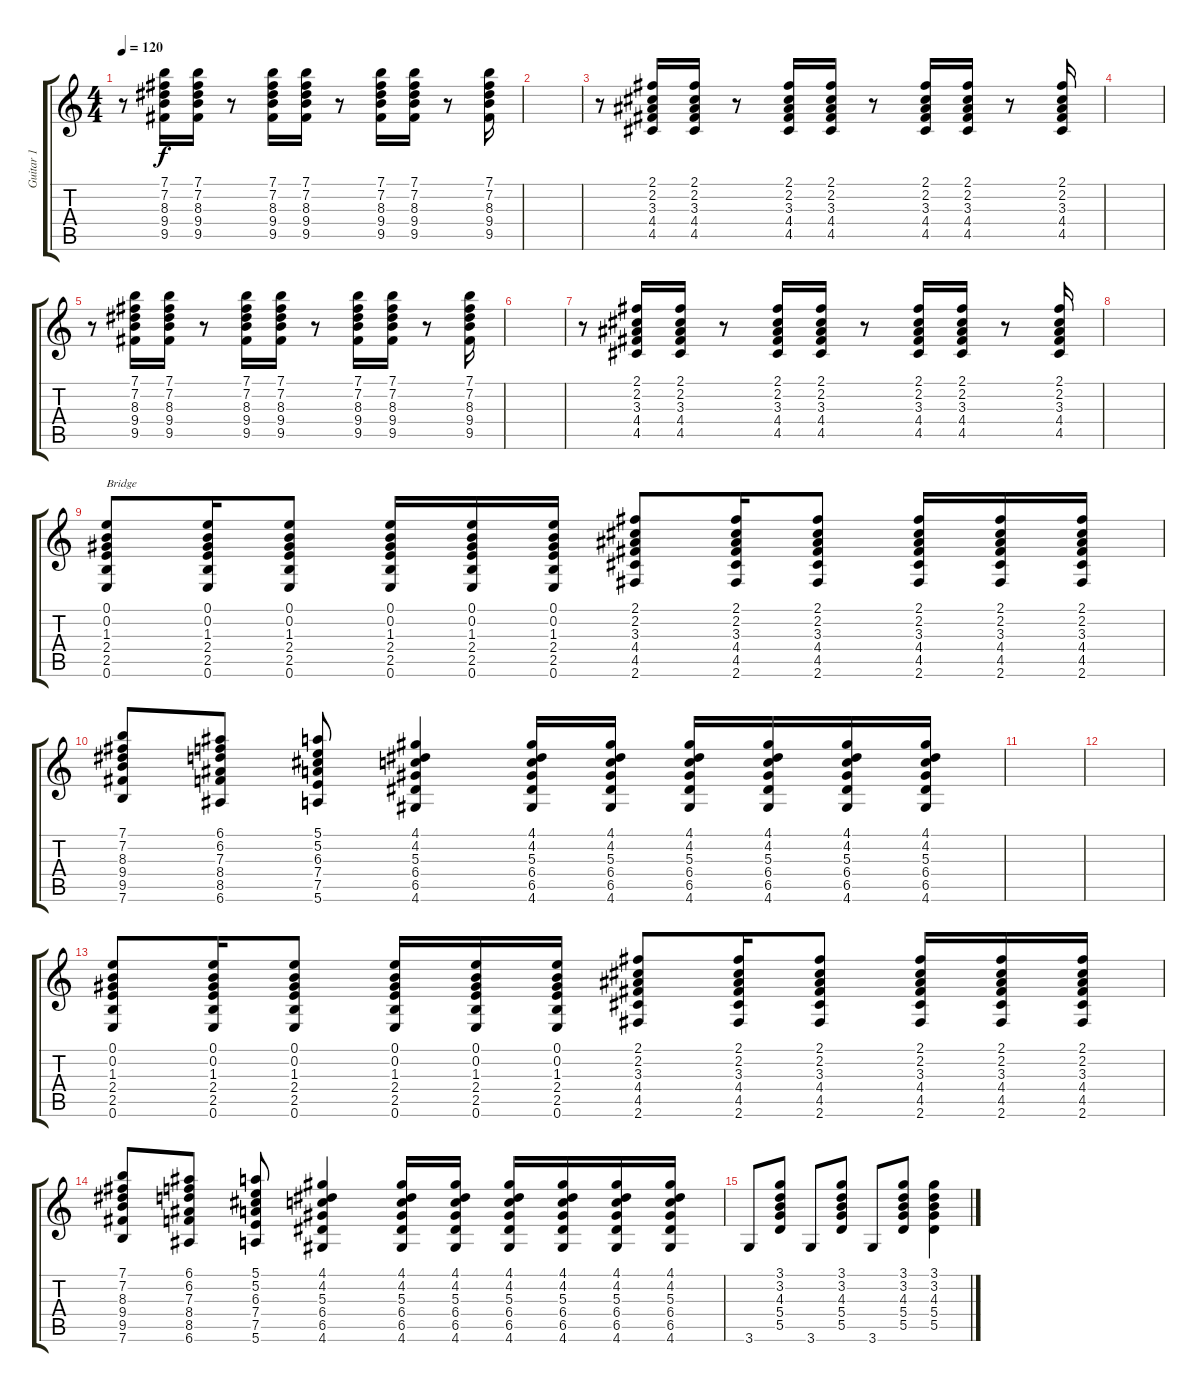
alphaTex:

\track ("Guitar 1" "Guitar 1") {instrument overdrivenguitar}
\staff {score tabs}
\tuning (E4 B3 G3 D3 A2 E2) {hide}
\ts (4 4)
\tempo 120
\clef g2
\ks c
r.8{dy f} (7.1 7.2 8.3 9.4 9.5).16 (7.1 7.2 8.3 9.4 9.5).16 r.8 (7.1 7.2 8.3 9.4 9.5).16 (7.1 7.2 8.3 9.4 9.5).16 r.8 (7.1 7.2 8.3 9.4 9.5).16 (7.1 7.2 8.3 9.4 9.5).16 r.8 (7.1 7.2 8.3 9.4 9.5).16 |
|
r.8 (2.1 2.2 3.3 4.4 4.5).16 (2.1 2.2 3.3 4.4 4.5).16 r.8 (2.1 2.2 3.3 4.4 4.5).16 (2.1 2.2 3.3 4.4 4.5).16 r.8 (2.1 2.2 3.3 4.4 4.5).16 (2.1 2.2 3.3 4.4 4.5).16 r.8 (2.1 2.2 3.3 4.4 4.5).16 |
|
r.8 (7.1 7.2 8.3 9.4 9.5).16 (7.1 7.2 8.3 9.4 9.5).16 r.8 (7.1 7.2 8.3 9.4 9.5).16 (7.1 7.2 8.3 9.4 9.5).16 r.8 (7.1 7.2 8.3 9.4 9.5).16 (7.1 7.2 8.3 9.4 9.5).16 r.8 (7.1 7.2 8.3 9.4 9.5).16 |
|
r.8 (2.1 2.2 3.3 4.4 4.5).16 (2.1 2.2 3.3 4.4 4.5).16 r.8 (2.1 2.2 3.3 4.4 4.5).16 (2.1 2.2 3.3 4.4 4.5).16 r.8 (2.1 2.2 3.3 4.4 4.5).16 (2.1 2.2 3.3 4.4 4.5).16 r.8 (2.1 2.2 3.3 4.4 4.5).16 |
|
(0.1 0.2 1.3 2.4 2.5 0.6).8{txt "Bridge"} (0.1 0.2 1.3 2.4 2.5 0.6).16 (0.1 0.2 1.3 2.4 2.5 0.6).8 (0.1 0.2 1.3 2.4 2.5 0.6).16 (0.1 0.2 1.3 2.4 2.5 0.6).16 (0.1 0.2 1.3 2.4 2.5 0.6).16 (2.1 2.2 3.3 4.4 4.5 2.6).8 (2.1 2.2 3.3 4.4 4.5 2.6).16 (2.1 2.2 3.3 4.4 4.5 2.6).8 (2.1 2.2 3.3 4.4 4.5 2.6).16 (2.1 2.2 3.3 4.4 4.5 2.6).16 (2.1 2.2 3.3 4.4 4.5 2.6).16 |
(7.1 7.2 8.3 9.4 9.5 7.6).8 (6.1 6.2 7.3 8.4 8.5 6.6).8 (5.1 5.2 6.3 7.4 7.5 5.6).8 (4.1 4.2 5.3 6.4 6.5 4.6).4 (4.1 4.2 5.3 6.4 6.5 4.6).16 (4.1 4.2 5.3 6.4 6.5 4.6).16 (4.1 4.2 5.3 6.4 6.5 4.6).16 (4.1 4.2 5.3 6.4 6.5 4.6).16 (4.1 4.2 5.3 6.4 6.5 4.6).16 (4.1 4.2 5.3 6.4 6.5 4.6).16 |
|
|
(0.1 0.2 1.3 2.4 2.5 0.6).8 (0.1 0.2 1.3 2.4 2.5 0.6).16 (0.1 0.2 1.3 2.4 2.5 0.6).8 (0.1 0.2 1.3 2.4 2.5 0.6).16 (0.1 0.2 1.3 2.4 2.5 0.6).16 (0.1 0.2 1.3 2.4 2.5 0.6).16 (2.1 2.2 3.3 4.4 4.5 2.6).8 (2.1 2.2 3.3 4.4 4.5 2.6).16 (2.1 2.2 3.3 4.4 4.5 2.6).8 (2.1 2.2 3.3 4.4 4.5 2.6).16 (2.1 2.2 3.3 4.4 4.5 2.6).16 (2.1 2.2 3.3 4.4 4.5 2.6).16 |
(7.1 7.2 8.3 9.4 9.5 7.6).8 (6.1 6.2 7.3 8.4 8.5 6.6).8 (5.1 5.2 6.3 7.4 7.5 5.6).8 (4.1 4.2 5.3 6.4 6.5 4.6).4 (4.1 4.2 5.3 6.4 6.5 4.6).16 (4.1 4.2 5.3 6.4 6.5 4.6).16 (4.1 4.2 5.3 6.4 6.5 4.6).16 (4.1 4.2 5.3 6.4 6.5 4.6).16 (4.1 4.2 5.3 6.4 6.5 4.6).16 (4.1 4.2 5.3 6.4 6.5 4.6).16 |
3.6.8 (3.1 3.2 4.3 5.4 5.5).8 3.6.8 (3.1 3.2 4.3 5.4 5.5).8 3.6.8 (3.1 3.2 4.3 5.4 5.5).8 (3.1 3.2 4.3 5.4 5.5).4
